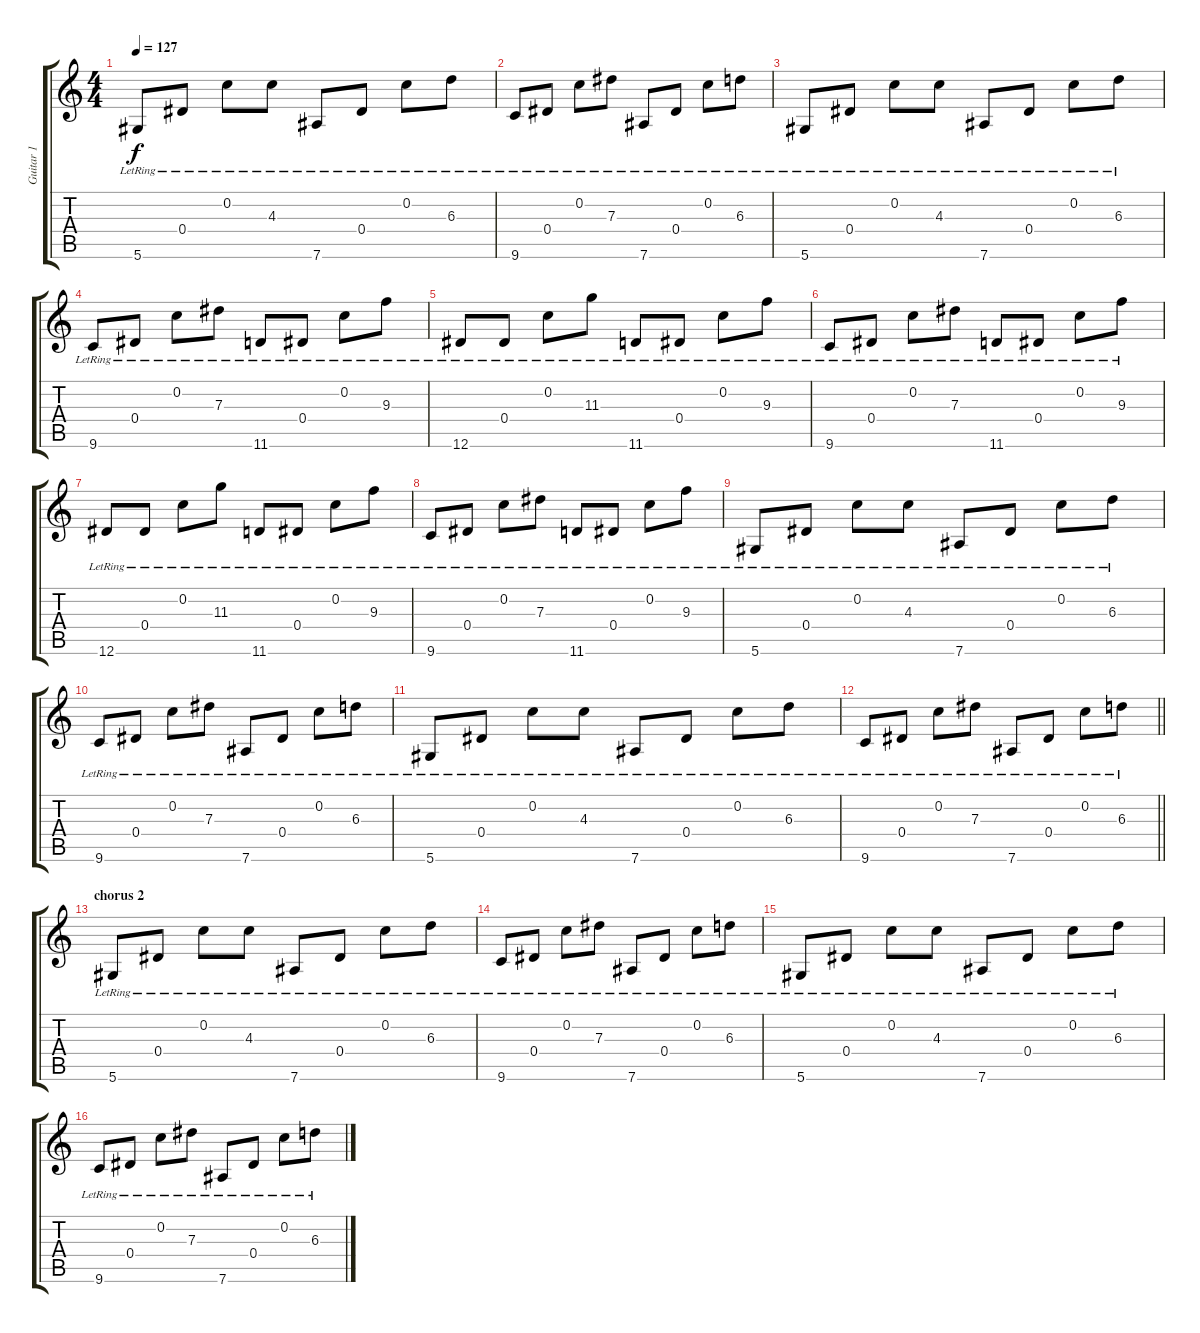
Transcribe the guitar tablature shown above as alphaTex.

\track ("Guitar 1" "Guitar 1") {instrument electricguitarjazz}
\staff {score tabs}
\tuning (Eb4 C4 Ab3 Eb3 Bb2 Eb2) {hide}
\ts (4 4)
\tempo 127
\clef g2
\ks c
5.6{lr}.8{dy f} 0.4{lr}.8 0.2{lr}.8 4.3{lr}.8 7.6{lr}.8 0.4{lr}.8 0.2{lr}.8 6.3{lr}.8 |
9.6{lr}.8 0.4{lr}.8 0.2{lr}.8 7.3{lr}.8 7.6{lr}.8 0.4{lr}.8 0.2{lr}.8 6.3{lr}.8 |
5.6{lr}.8 0.4{lr}.8 0.2{lr}.8 4.3{lr}.8 7.6{lr}.8 0.4{lr}.8 0.2{lr}.8 6.3{lr}.8 |
9.6{lr}.8 0.4{lr}.8 0.2{lr}.8 7.3{lr}.8 11.6{lr}.8 0.4{lr}.8 0.2{lr}.8 9.3{lr}.8 |
12.6{lr}.8 0.4{lr}.8 0.2{lr}.8 11.3{lr}.8 11.6{lr}.8 0.4{lr}.8 0.2{lr}.8 9.3{lr}.8 |
9.6{lr}.8 0.4{lr}.8 0.2{lr}.8 7.3{lr}.8 11.6{lr}.8 0.4{lr}.8 0.2{lr}.8 9.3{lr}.8 |
12.6{lr}.8 0.4{lr}.8 0.2{lr}.8 11.3{lr}.8 11.6{lr}.8 0.4{lr}.8 0.2{lr}.8 9.3{lr}.8 |
9.6{lr}.8 0.4{lr}.8 0.2{lr}.8 7.3{lr}.8 11.6{lr}.8 0.4{lr}.8 0.2{lr}.8 9.3{lr}.8 |
5.6{lr}.8 0.4{lr}.8 0.2{lr}.8 4.3{lr}.8 7.6{lr}.8 0.4{lr}.8 0.2{lr}.8 6.3{lr}.8 |
9.6{lr}.8 0.4{lr}.8 0.2{lr}.8 7.3{lr}.8 7.6{lr}.8 0.4{lr}.8 0.2{lr}.8 6.3{lr}.8 |
5.6{lr}.8 0.4{lr}.8 0.2{lr}.8 4.3{lr}.8 7.6{lr}.8 0.4{lr}.8 0.2{lr}.8 6.3{lr}.8 |
\barLineRight lightlight
9.6{lr}.8 0.4{lr}.8 0.2{lr}.8 7.3{lr}.8 7.6{lr}.8 0.4{lr}.8 0.2{lr}.8 6.3{lr}.8 |
\section ("" "chorus 2")
5.6{lr}.8 0.4{lr}.8 0.2{lr}.8 4.3{lr}.8 7.6{lr}.8 0.4{lr}.8 0.2{lr}.8 6.3{lr}.8 |
9.6{lr}.8 0.4{lr}.8 0.2{lr}.8 7.3{lr}.8 7.6{lr}.8 0.4{lr}.8 0.2{lr}.8 6.3{lr}.8 |
5.6{lr}.8 0.4{lr}.8 0.2{lr}.8 4.3{lr}.8 7.6{lr}.8 0.4{lr}.8 0.2{lr}.8 6.3{lr}.8 |
9.6{lr}.8 0.4{lr}.8 0.2{lr}.8 7.3{lr}.8 7.6{lr}.8 0.4{lr}.8 0.2{lr}.8 6.3{lr}.8
